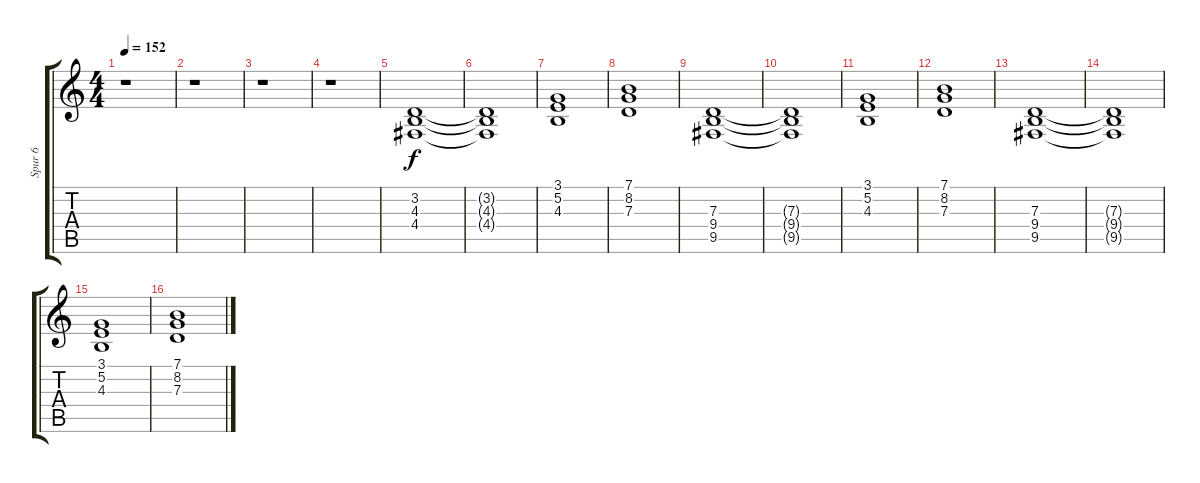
\track ("Spur 6" "Spur 6") {instrument stringensemble2}
\staff {score tabs}
\tuning (E4 B3 G3 D3 A2 E2) {hide}
\ts (4 4)
\tempo 152
\clef g2
\ks c
r.1{dy f} |
r.1 |
r.1 |
r.1 |
(3.2 4.3 4.4).1 |
(3.2{t} 4.3{t} 4.4{t}).1 |
(3.1 5.2 4.3).1 |
(7.1 8.2 7.3).1 |
(7.3 9.4 9.5).1 |
(7.3{t} 9.4{t} 9.5{t}).1 |
(3.1 5.2 4.3).1 |
(7.1 8.2 7.3).1 |
(7.3 9.4 9.5).1 |
(7.3{t} 9.4{t} 9.5{t}).1 |
(3.1 5.2 4.3).1 |
(7.1 8.2 7.3).1
